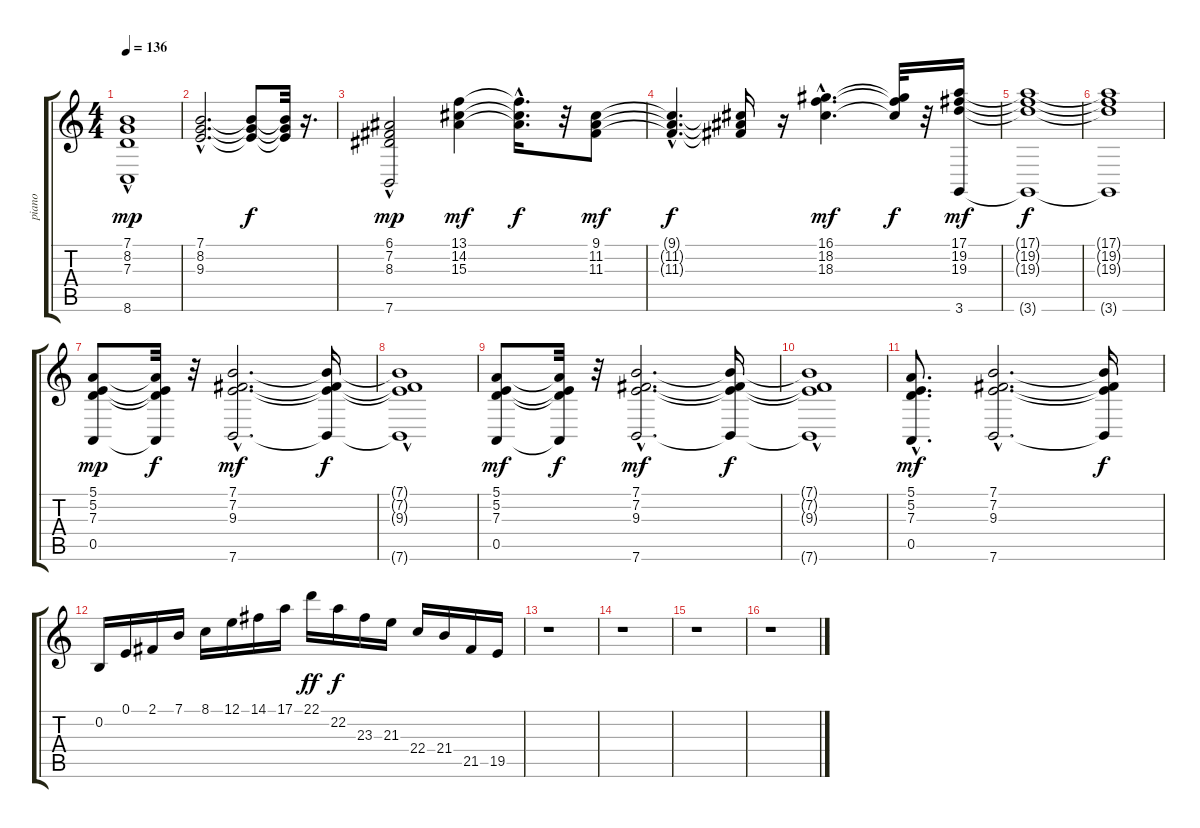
\track ("piano   " "piano   ") {instrument acousticgrandpiano}
\staff {score tabs}
\tuning (E4 B3 G3 D3 A2 E2) {hide}
\ts (4 4)
\tempo 136
\clef g2
\ks c
(7.1{hac} 8.2{hac} 7.3{hac} 8.6).1{dy mp} |
(7.1{hac} 8.2{hac} 9.3{hac}).2{d} (7.1{t} 8.2{t} 9.3{t}).8{dy f} (7.1{t} 8.2{t} 9.3{t}).32 r.16{d} |
(6.1{hac} 7.2{hac} 8.3{hac} 7.6).2{dy mp} (13.1 14.2 15.3).4{dy mf} (13.1{hac t} 14.2{hac t} 15.3{hac t}).16{d dy f} r.32 (9.1 11.2 11.3).8{dy mf} |
(9.1{hac t} 11.2{hac t} 11.3{hac t}).4{d dy f} (9.1{t} 11.2{t} 11.3{t}).16 r.16 (16.1{hac} 18.2{hac} 18.3{hac}).4{d dy mf} (16.1{t} 18.2{t} 18.3{t}).32{dy f} r.32 (17.1 19.2 19.3 3.6).16{dy mf} |
(17.1{t} 19.2{t} 19.3{t} 3.6{t}).1{dy f} |
(17.1{t} 19.2{t} 19.3{t} 3.6{t}).1 |
(5.1 5.2 7.3 0.5).8{dy mp} (5.1{t} 5.2{t} 7.3{t} 0.5{t}).32{dy f} r.32 (7.1{hac} 7.2{hac} 9.3{hac} 7.6{hac}).2{d dy mf} (7.1{t} 7.2{t} 9.3{t} 7.6{t}).16{dy f} |
(7.1{hac t} 7.2{hac t} 9.3{hac t} 7.6{t}).1 |
(5.1 5.2 7.3 0.5).8{dy mf} (5.1{t} 5.2{t} 7.3{t} 0.5{t}).32{dy f} r.32 (7.1{hac} 7.2{hac} 9.3{hac} 7.6{hac}).2{d dy mf} (7.1{t} 7.2{t} 9.3{t} 7.6{t}).16{dy f} |
(7.1{hac t} 7.2{hac t} 9.3{hac t} 7.6{t}).1 |
(5.1 5.2 7.3 0.5{hac}).8{d dy mf} (7.1{hac} 7.2{hac} 9.3{hac} 7.6{hac}).2{d} (7.1{t} 7.2{t} 9.3{t} 7.6{t}).16{dy f} |
0.2.16 0.1.16 2.1.16 7.1.16 8.1.16 12.1.16 14.1.16 17.1.16 22.1.16{dy ff} 22.2.16{dy f} 23.3.16 21.3.16 22.4.16 21.4.16 21.5.16 19.5.16 |
r.1 |
r.1 |
r.1 |
r.1
